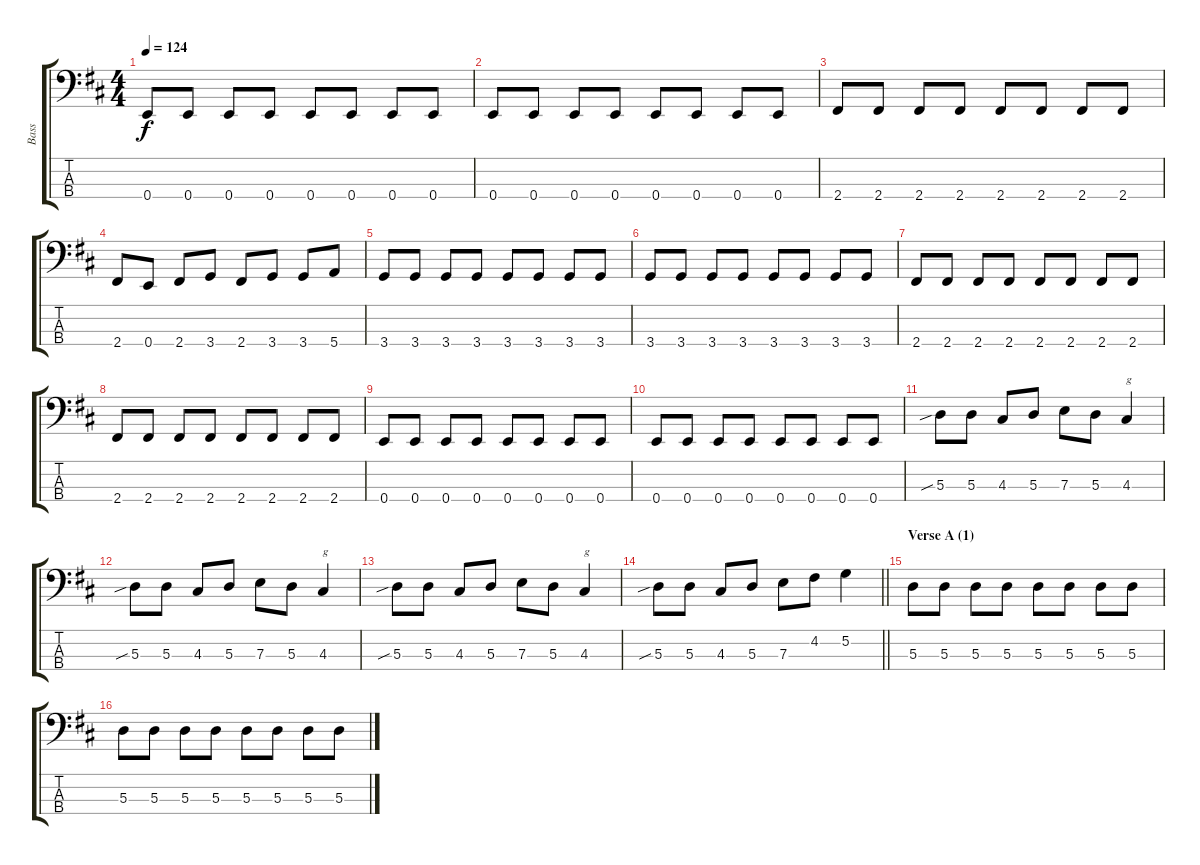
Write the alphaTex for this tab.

\track ("Bass" "Bass") {instrument electricbasspick}
\staff {score tabs}
\tuning (G2 D2 A1 E1) {hide}
\ts (4 4)
\tempo 124
\clef f4
\ks d
0.4.8{dy f} 0.4.8 0.4.8 0.4.8 0.4.8 0.4.8 0.4.8 0.4.8 |
0.4.8 0.4.8 0.4.8 0.4.8 0.4.8 0.4.8 0.4.8 0.4.8 |
2.4.8 2.4.8 2.4.8 2.4.8 2.4.8 2.4.8 2.4.8 2.4.8 |
2.4.8 0.4.8 2.4.8 3.4.8 2.4.8 3.4.8 3.4.8 5.4.8 |
3.4.8 3.4.8 3.4.8 3.4.8 3.4.8 3.4.8 3.4.8 3.4.8 |
3.4.8 3.4.8 3.4.8 3.4.8 3.4.8 3.4.8 3.4.8 3.4.8 |
2.4.8 2.4.8 2.4.8 2.4.8 2.4.8 2.4.8 2.4.8 2.4.8 |
2.4.8 2.4.8 2.4.8 2.4.8 2.4.8 2.4.8 2.4.8 2.4.8 |
0.4.8 0.4.8 0.4.8 0.4.8 0.4.8 0.4.8 0.4.8 0.4.8 |
0.4.8 0.4.8 0.4.8 0.4.8 0.4.8 0.4.8 0.4.8 0.4.8 |
5.3{sib}.8 5.3.8 4.3.8 5.3.8 7.3.8 5.3.8 4.3.4{txt "g"} |
5.3{sib}.8 5.3.8 4.3.8 5.3.8 7.3.8 5.3.8 4.3.4{txt "g"} |
5.3{sib}.8 5.3.8 4.3.8 5.3.8 7.3.8 5.3.8 4.3.4{txt "g"} |
\barLineRight lightlight
5.3{sib}.8 5.3.8 4.3.8 5.3.8 7.3.8 4.2.8 5.2.4 |
\section ("" "Verse A (1)")
5.3.8 5.3.8 5.3.8 5.3.8 5.3.8 5.3.8 5.3.8 5.3.8 |
5.3.8 5.3.8 5.3.8 5.3.8 5.3.8 5.3.8 5.3.8 5.3.8
